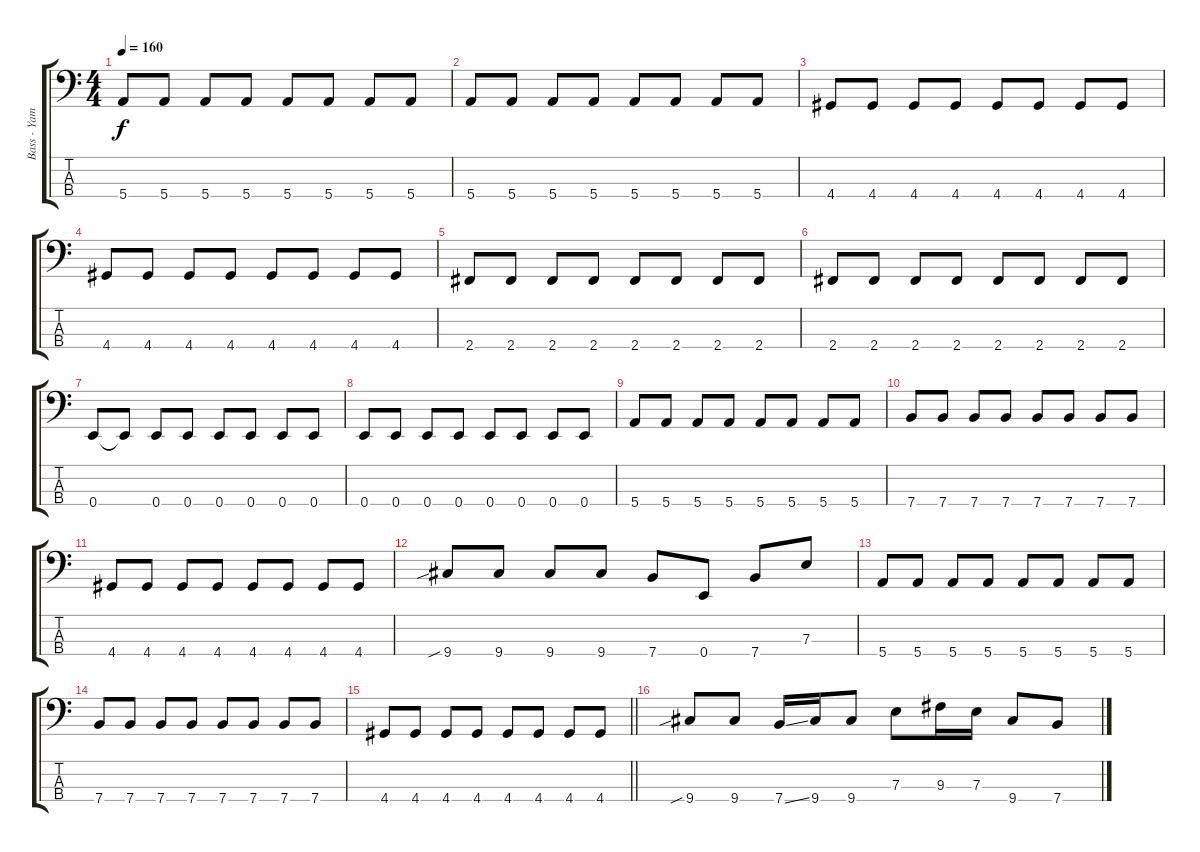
\track ("Bass - Yamada" "Bass - Yam") {instrument electricbasspick}
\staff {score tabs}
\tuning (G2 D2 A1 E1) {hide}
\ts (4 4)
\tempo 160
\clef f4
\ks c
5.4.8{dy f} 5.4.8 5.4.8 5.4.8 5.4.8 5.4.8 5.4.8 5.4.8 |
5.4.8 5.4.8 5.4.8 5.4.8 5.4.8 5.4.8 5.4.8 5.4.8 |
4.4.8 4.4.8 4.4.8 4.4.8 4.4.8 4.4.8 4.4.8 4.4.8 |
4.4.8 4.4.8 4.4.8 4.4.8 4.4.8 4.4.8 4.4.8 4.4.8 |
2.4.8 2.4.8 2.4.8 2.4.8 2.4.8 2.4.8 2.4.8 2.4.8 |
2.4.8 2.4.8 2.4.8 2.4.8 2.4.8 2.4.8 2.4.8 2.4.8 |
0.4.8 0.4{t}.8 0.4.8 0.4.8 0.4.8 0.4.8 0.4.8 0.4.8 |
0.4.8 0.4.8 0.4.8 0.4.8 0.4.8 0.4.8 0.4.8 0.4.8 |
5.4.8 5.4.8 5.4.8 5.4.8 5.4.8 5.4.8 5.4.8 5.4.8 |
7.4.8 7.4.8 7.4.8 7.4.8 7.4.8 7.4.8 7.4.8 7.4.8 |
4.4.8 4.4.8 4.4.8 4.4.8 4.4.8 4.4.8 4.4.8 4.4.8 |
9.4{sib}.8 9.4.8 9.4.8 9.4.8 7.4.8 0.4.8 7.4.8 7.3.8 |
5.4.8 5.4.8 5.4.8 5.4.8 5.4.8 5.4.8 5.4.8 5.4.8 |
7.4.8 7.4.8 7.4.8 7.4.8 7.4.8 7.4.8 7.4.8 7.4.8 |
\barLineRight lightlight
4.4.8 4.4.8 4.4.8 4.4.8 4.4.8 4.4.8 4.4.8 4.4.8 |
9.4{sib}.8 9.4.8 7.4{ss}.16 9.4.16 9.4.8 7.3.8 9.3.16 7.3.16 9.4.8 7.4.8
